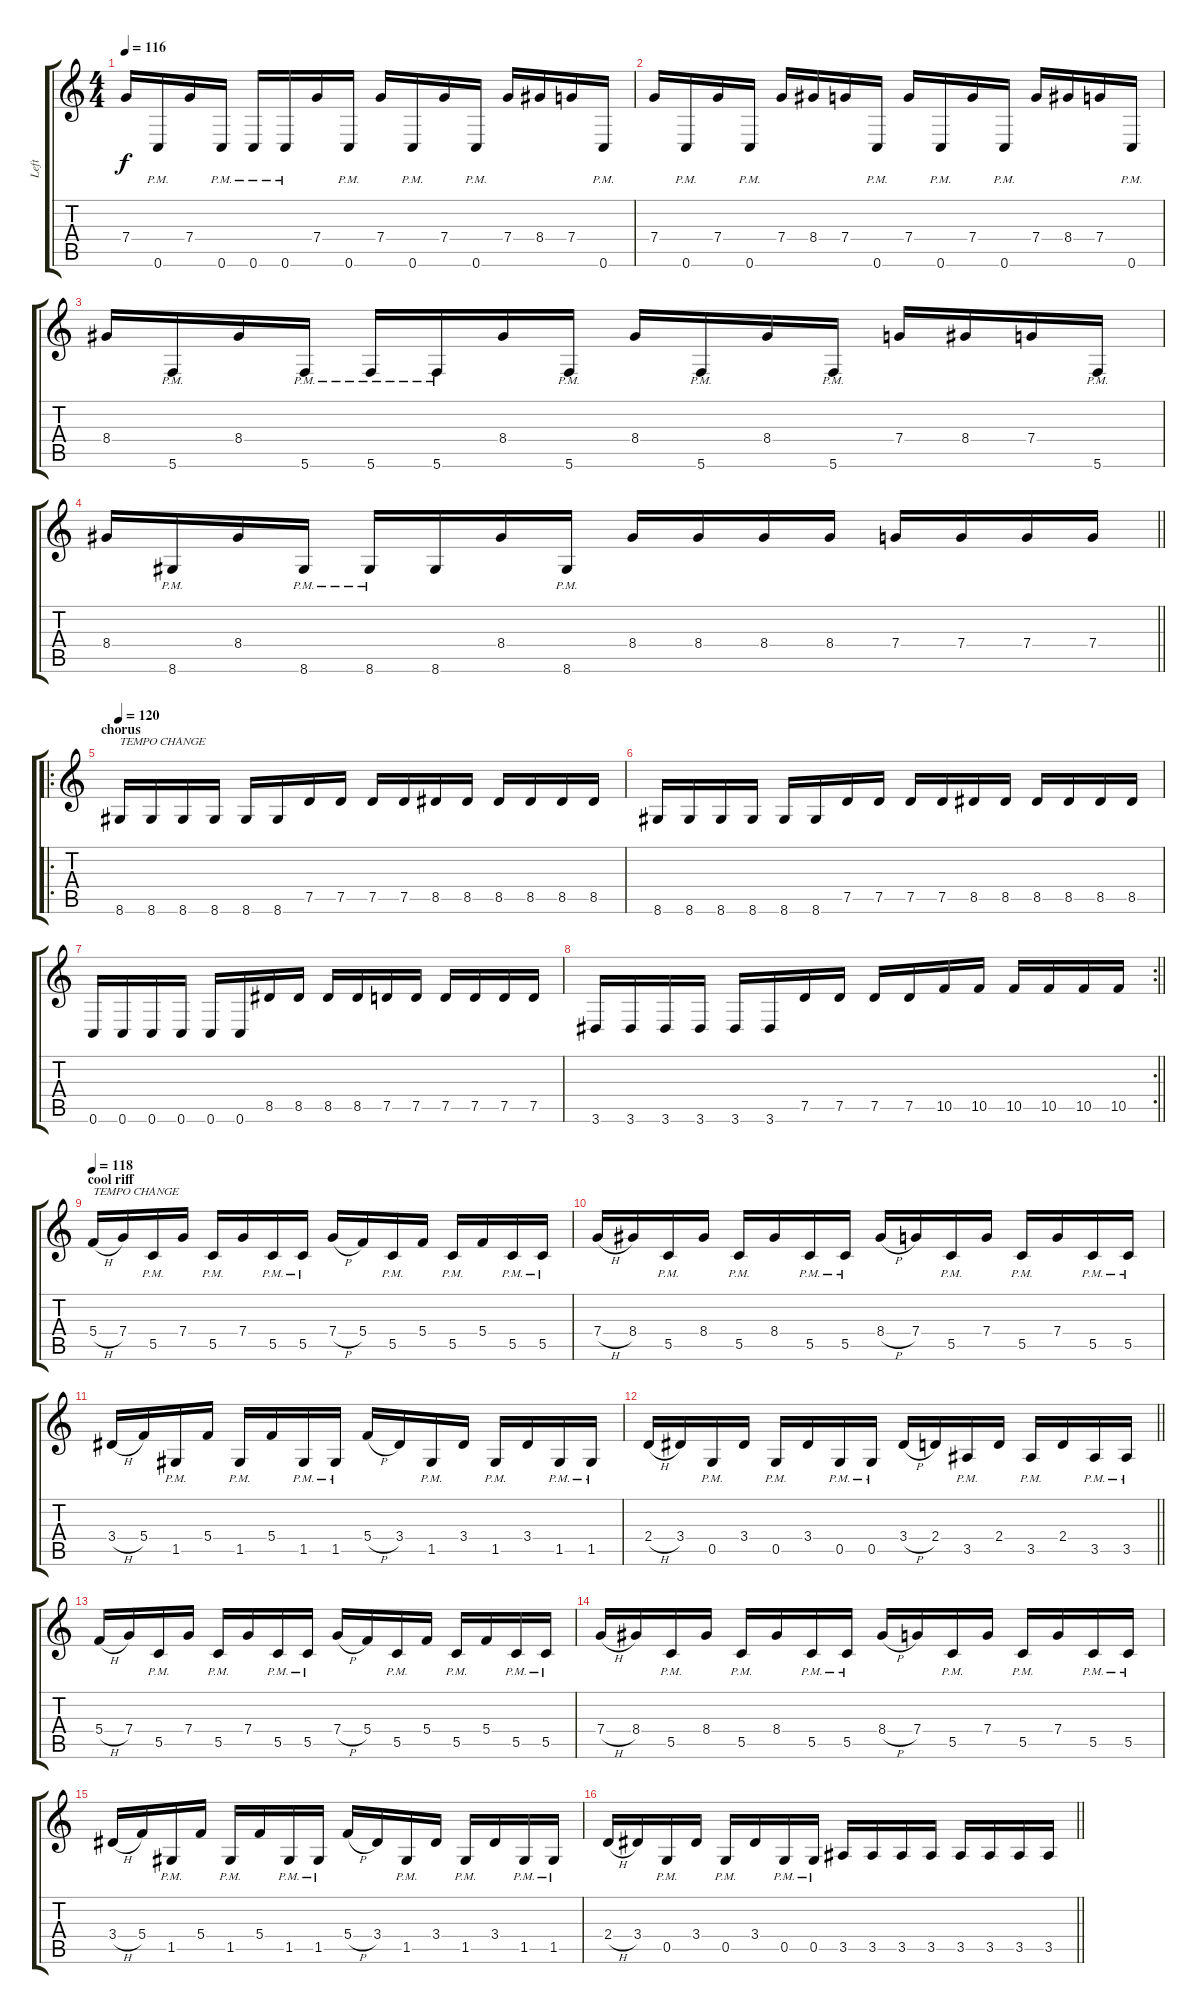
\track ("Left" "Left") {instrument overdrivenguitar}
\staff {score tabs}
\tuning (D4 A3 F3 C3 G2 C2) {hide}
\ts (4 4)
\tempo 116
\clef g2
\ks c
7.4.16{dy f} 0.6{pm}.16 7.4.16 0.6{pm}.16 0.6{pm}.16 0.6{pm}.16 7.4.16 0.6{pm}.16 7.4.16 0.6{pm}.16 7.4.16 0.6{pm}.16 7.4.16 8.4.16 7.4.16 0.6{pm}.16 |
7.4.16 0.6{pm}.16 7.4.16 0.6{pm}.16 7.4.16 8.4.16 7.4.16 0.6{pm}.16 7.4.16 0.6{pm}.16 7.4.16 0.6{pm}.16 7.4.16 8.4.16 7.4.16 0.6{pm}.16 |
8.4.16 5.6{pm}.16 8.4.16 5.6{pm}.16 5.6{pm}.16 5.6{pm}.16 8.4.16 5.6{pm}.16 8.4.16 5.6{pm}.16 8.4.16 5.6{pm}.16 7.4.16 8.4.16 7.4.16 5.6{pm}.16 |
\barLineRight lightlight
8.4.16 8.6{pm}.16 8.4.16 8.6{pm}.16 8.6{pm}.16 8.6.16 8.4.16 8.6{pm}.16 8.4.16 8.4.16 8.4.16 8.4.16 7.4.16 7.4.16 7.4.16 7.4.16 |
\ro
\section ("" "chorus")
\tempo 120
8.6.16{txt "TEMPO CHANGE"} 8.6.16 8.6.16 8.6.16 8.6.16 8.6.16 7.5.16 7.5.16 7.5.16 7.5.16 8.5.16 8.5.16 8.5.16 8.5.16 8.5.16 8.5.16 |
8.6.16 8.6.16 8.6.16 8.6.16 8.6.16 8.6.16 7.5.16 7.5.16 7.5.16 7.5.16 8.5.16 8.5.16 8.5.16 8.5.16 8.5.16 8.5.16 |
0.6.16 0.6.16 0.6.16 0.6.16 0.6.16 0.6.16 8.5.16 8.5.16 8.5.16 8.5.16 7.5.16 7.5.16 7.5.16 7.5.16 7.5.16 7.5.16 |
\rc 2
\barLineRight lightlight
3.6.16 3.6.16 3.6.16 3.6.16 3.6.16 3.6.16 7.5.16 7.5.16 7.5.16 7.5.16 10.5.16 10.5.16 10.5.16 10.5.16 10.5.16 10.5.16 |
\section ("" "cool riff")
\tempo 118
5.4{h}.16{txt "TEMPO CHANGE"} 7.4.16 5.5{pm}.16 7.4.16 5.5{pm}.16 7.4.16 5.5{pm}.16 5.5{pm}.16 7.4{h}.16 5.4.16 5.5{pm}.16 5.4.16 5.5{pm}.16 5.4.16 5.5{pm}.16 5.5{pm}.16 |
7.4{h}.16 8.4.16 5.5{pm}.16 8.4.16 5.5{pm}.16 8.4.16 5.5{pm}.16 5.5{pm}.16 8.4{h}.16 7.4.16 5.5{pm}.16 7.4.16 5.5{pm}.16 7.4.16 5.5{pm}.16 5.5{pm}.16 |
3.4{h}.16 5.4.16 1.5{pm}.16 5.4.16 1.5{pm}.16 5.4.16 1.5{pm}.16 1.5{pm}.16 5.4{h}.16 3.4.16 1.5{pm}.16 3.4.16 1.5{pm}.16 3.4.16 1.5{pm}.16 1.5{pm}.16 |
\barLineRight lightlight
2.4{h}.16 3.4.16 0.5{pm}.16 3.4.16 0.5{pm}.16 3.4.16 0.5{pm}.16 0.5{pm}.16 3.4{h}.16 2.4.16 3.5{pm}.16 2.4.16 3.5{pm}.16 2.4.16 3.5{pm}.16 3.5{pm}.16 |
5.4{h}.16 7.4.16 5.5{pm}.16 7.4.16 5.5{pm}.16 7.4.16 5.5{pm}.16 5.5{pm}.16 7.4{h}.16 5.4.16 5.5{pm}.16 5.4.16 5.5{pm}.16 5.4.16 5.5{pm}.16 5.5{pm}.16 |
7.4{h}.16 8.4.16 5.5{pm}.16 8.4.16 5.5{pm}.16 8.4.16 5.5{pm}.16 5.5{pm}.16 8.4{h}.16 7.4.16 5.5{pm}.16 7.4.16 5.5{pm}.16 7.4.16 5.5{pm}.16 5.5{pm}.16 |
3.4{h}.16 5.4.16 1.5{pm}.16 5.4.16 1.5{pm}.16 5.4.16 1.5{pm}.16 1.5{pm}.16 5.4{h}.16 3.4.16 1.5{pm}.16 3.4.16 1.5{pm}.16 3.4.16 1.5{pm}.16 1.5{pm}.16 |
\barLineRight lightlight
2.4{h}.16 3.4.16 0.5{pm}.16 3.4.16 0.5{pm}.16 3.4.16 0.5{pm}.16 0.5{pm}.16 3.5.16 3.5.16 3.5.16 3.5.16 3.5.16 3.5.16 3.5.16 3.5.16
